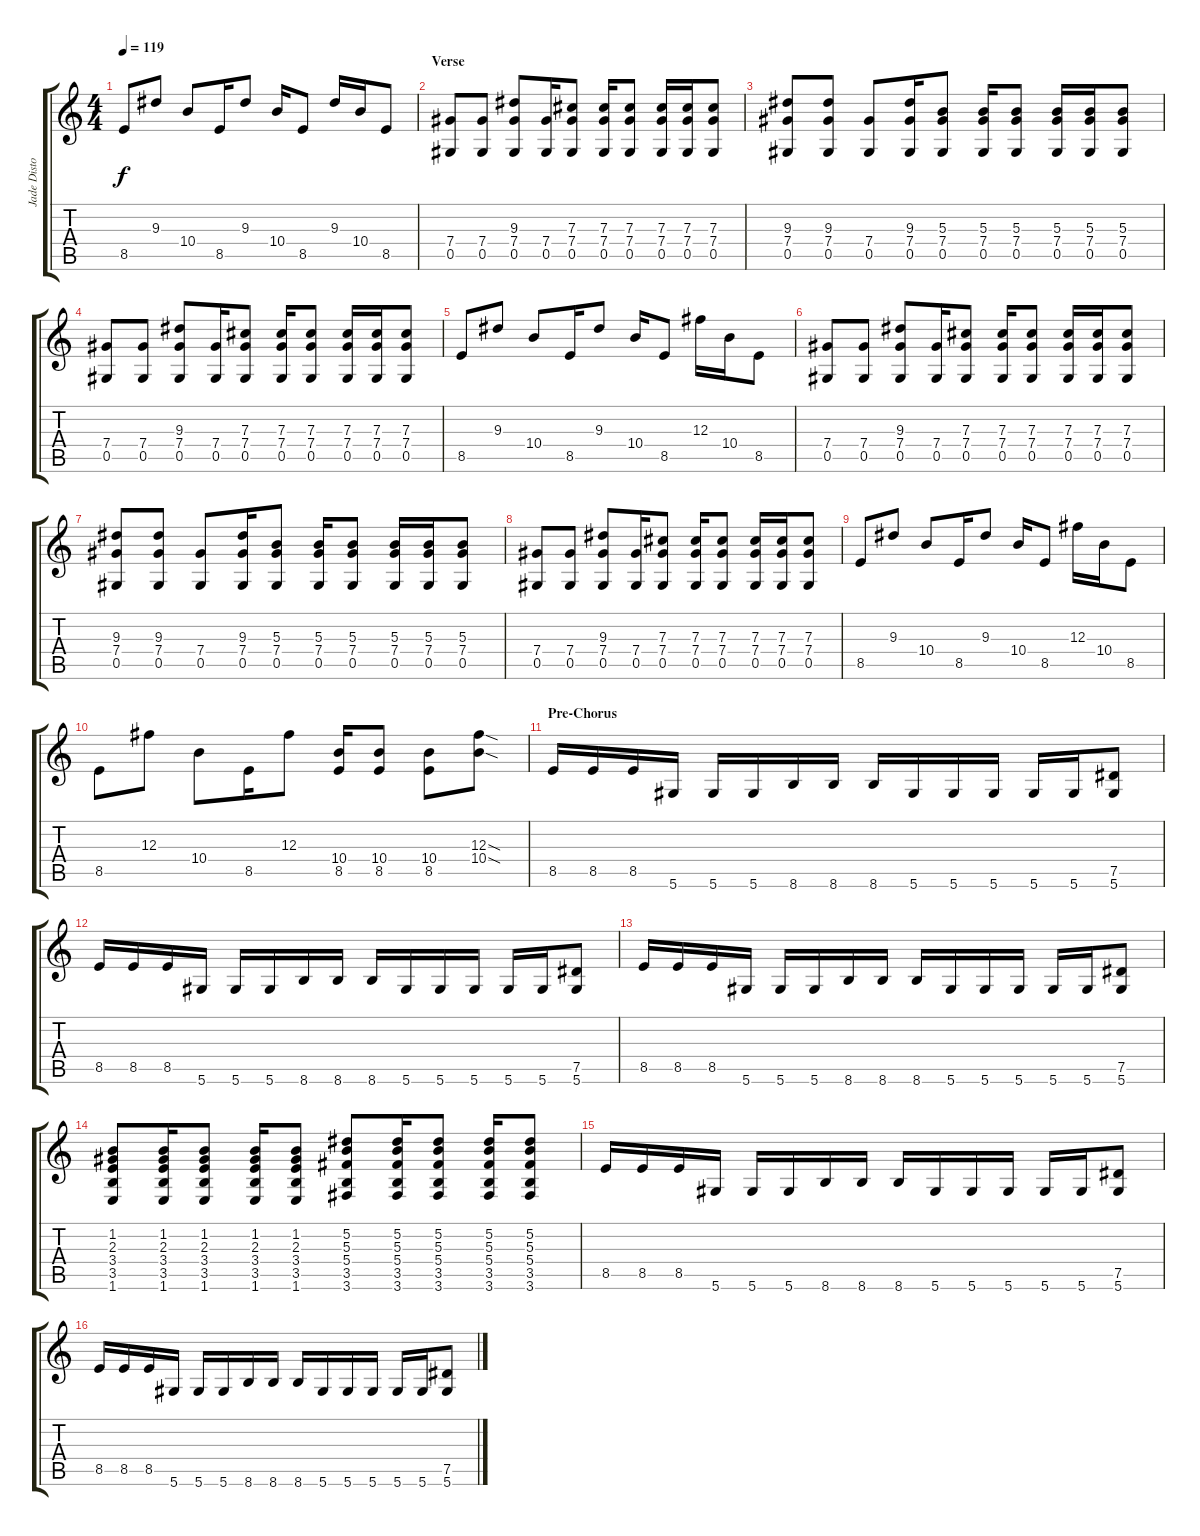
\track ("Jade Distorted" "Jade Disto") {instrument overdrivenguitar}
\staff {score tabs}
\tuning (Eb4 Bb3 Gb3 Db3 Ab2 Eb2) {hide}
\ts (4 4)
\tempo 119
\clef g2
\ks c
8.5.8{dy f} 9.3.8 10.4.8 8.5.16 9.3.8 10.4.16 8.5.8 9.3.16 10.4.16 8.5.8 |
\section ("" "Verse")
(7.4 0.5).8 (7.4 0.5).8 (9.3 7.4 0.5).8 (7.4 0.5).16 (7.3 7.4 0.5).8 (7.3 7.4 0.5).16 (7.3 7.4 0.5).8 (7.3 7.4 0.5).16 (7.3 7.4 0.5).16 (7.3 7.4 0.5).8 |
(9.3 7.4 0.5).8 (9.3 7.4 0.5).8 (7.4 0.5).8 (9.3 7.4 0.5).16 (5.3 7.4 0.5).8 (5.3 7.4 0.5).16 (5.3 7.4 0.5).8 (5.3 7.4 0.5).16 (5.3 7.4 0.5).16 (5.3 7.4 0.5).8 |
(7.4 0.5).8 (7.4 0.5).8 (9.3 7.4 0.5).8 (7.4 0.5).16 (7.3 7.4 0.5).8 (7.3 7.4 0.5).16 (7.3 7.4 0.5).8 (7.3 7.4 0.5).16 (7.3 7.4 0.5).16 (7.3 7.4 0.5).8 |
8.5.8 9.3.8 10.4.8 8.5.16 9.3.8 10.4.16 8.5.8 12.3.16 10.4.16 8.5.8 |
(7.4 0.5).8 (7.4 0.5).8 (9.3 7.4 0.5).8 (7.4 0.5).16 (7.3 7.4 0.5).8 (7.3 7.4 0.5).16 (7.3 7.4 0.5).8 (7.3 7.4 0.5).16 (7.3 7.4 0.5).16 (7.3 7.4 0.5).8 |
(9.3 7.4 0.5).8 (9.3 7.4 0.5).8 (7.4 0.5).8 (9.3 7.4 0.5).16 (5.3 7.4 0.5).8 (5.3 7.4 0.5).16 (5.3 7.4 0.5).8 (5.3 7.4 0.5).16 (5.3 7.4 0.5).16 (5.3 7.4 0.5).8 |
(7.4 0.5).8 (7.4 0.5).8 (9.3 7.4 0.5).8 (7.4 0.5).16 (7.3 7.4 0.5).8 (7.3 7.4 0.5).16 (7.3 7.4 0.5).8 (7.3 7.4 0.5).16 (7.3 7.4 0.5).16 (7.3 7.4 0.5).8 |
8.5.8 9.3.8 10.4.8 8.5.16 9.3.8 10.4.16 8.5.8 12.3.16 10.4.16 8.5.8 |
8.5.8 12.3.8 10.4.8 8.5.16 12.3.8 (10.4 8.5).16 (10.4 8.5).8 (10.4 8.5).8 (12.3{sod} 10.4{sod}).8 |
\section ("" "Pre-Chorus")
8.5.16 8.5.16 8.5.16 5.6.16 5.6.16 5.6.16 8.6.16 8.6.16 8.6.16 5.6.16 5.6.16 5.6.16 5.6.16 5.6.16 (7.5 5.6).8 |
8.5.16 8.5.16 8.5.16 5.6.16 5.6.16 5.6.16 8.6.16 8.6.16 8.6.16 5.6.16 5.6.16 5.6.16 5.6.16 5.6.16 (7.5 5.6).8 |
8.5.16 8.5.16 8.5.16 5.6.16 5.6.16 5.6.16 8.6.16 8.6.16 8.6.16 5.6.16 5.6.16 5.6.16 5.6.16 5.6.16 (7.5 5.6).8 |
(1.2 2.3 3.4 3.5 1.6).8 (1.2 2.3 3.4 3.5 1.6).16 (1.2 2.3 3.4 3.5 1.6).8 (1.2 2.3 3.4 3.5 1.6).16 (1.2 2.3 3.4 3.5 1.6).8 (5.2 5.3 5.4 3.5 3.6).8 (5.2 5.3 5.4 3.5 3.6).16 (5.2 5.3 5.4 3.5 3.6).8 (5.2 5.3 5.4 3.5 3.6).16 (5.2 5.3 5.4 3.5 3.6).8 |
8.5.16 8.5.16 8.5.16 5.6.16 5.6.16 5.6.16 8.6.16 8.6.16 8.6.16 5.6.16 5.6.16 5.6.16 5.6.16 5.6.16 (7.5 5.6).8 |
8.5.16 8.5.16 8.5.16 5.6.16 5.6.16 5.6.16 8.6.16 8.6.16 8.6.16 5.6.16 5.6.16 5.6.16 5.6.16 5.6.16 (7.5 5.6).8
